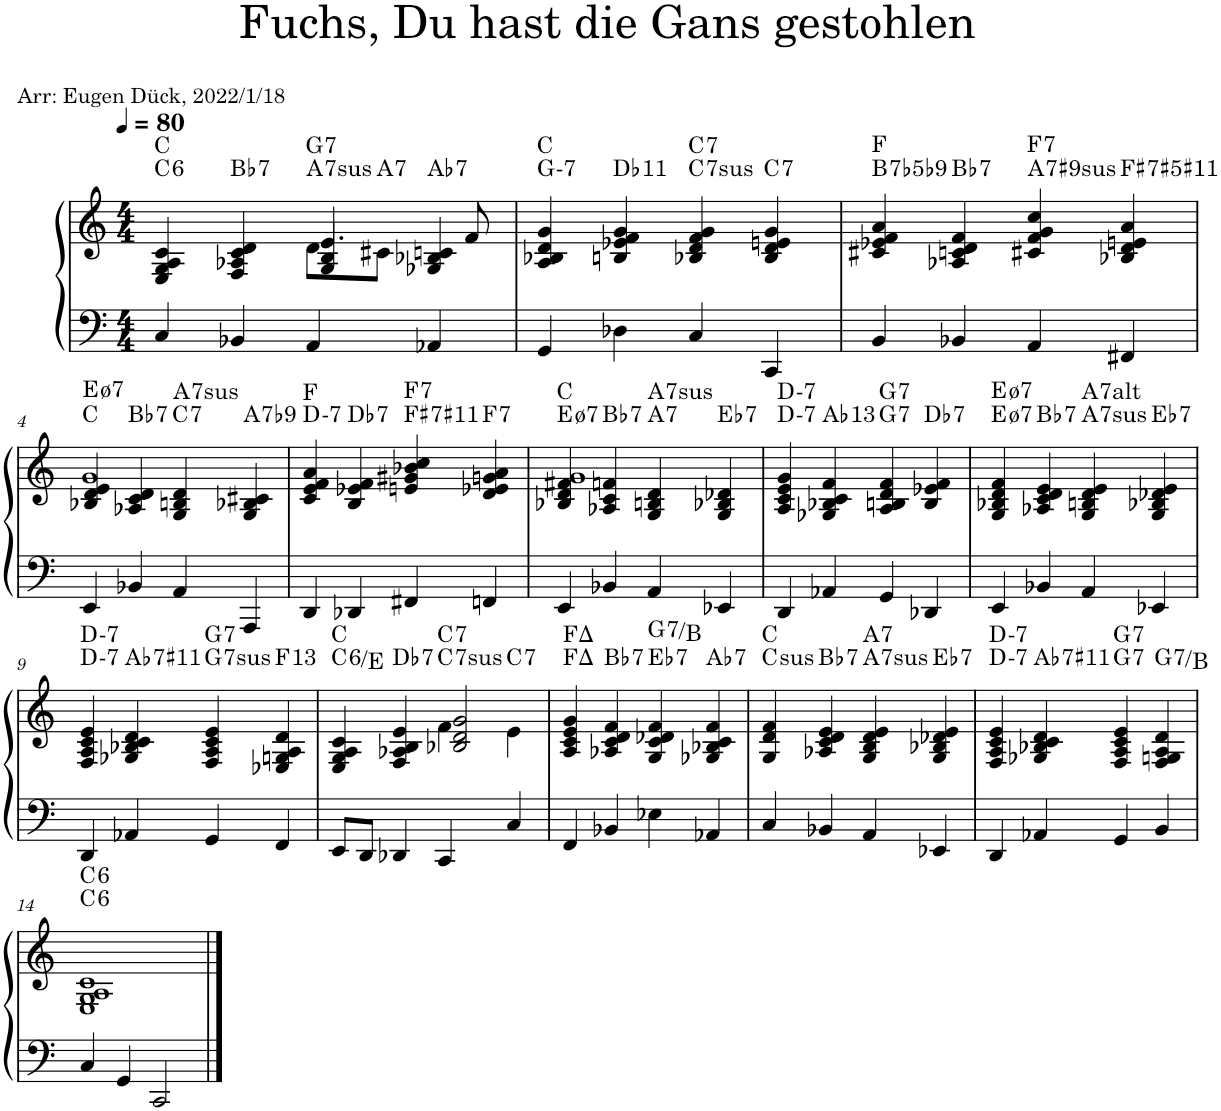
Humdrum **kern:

**kern	**kern	**harte
*part1	*part1	*part1
*staff2	*staff1	*
*I"Piano	*	*
*I'Pno.	*	*
*clefF4	*clefG2	*
*k[]	*k[]	*
*M4/4	*M4/4	*
*MM80	*MM80	*
=1	=1	=1
*	*^	*
*	*	*^	*
!	!	!	!	!LO:H:n=1:kt=6
4C/	4E/ 4G/ 4A/ 4c/	2ryy	2ryy	C:maj6 C:maj
!	!	!	!	!LO:H:kt=7
4BB-X/	4F/ 4A-X/ 4c/ 4d/	.	.	Bb:7
!	!	!	!	!LO:H:n=1:kt=7sus
!	!	!	!	!LO:H:n=2:kt=7
4AA/	4.e/	8d\L	4G/ 4B/	A:sus4(7) G:7
!	!	!	!	!LO:H:kt=7
.	.	8c#X\J	.	A:7
!	!	!	!	!LO:H:kt=7
4AA-X/	.	4ryy	4G-X/ 4B-X/ 4cn/	Ab:7
.	8f/	.	.	.
*	*v	*v	*v	*
=2	=2	=2
!	!	!LO:H:n=1:kt=7
4GG/	4A/ 4B-X/ 4d/ 4g/	G:min7 C:maj
!	!	!LO:H:kt=11
4D-X\	4Bn/ 4e-X/ 4f/ 4g/	Db:9(11)
!	!	!LO:H:n=1:kt=7sus
!	!	!LO:H:n=2:kt=7
4C/	4B-X/ 4d/ 4f/ 4g/	C:sus4(7) C:7
!	!	!LO:H:kt=7
4CC/	4B-/ 4d/ 4en/ 4g/	C:7
=3	=3	=3
!	!	!LO:H:n=1:kt=7
4BB/	4c#X/ 4e-X/ 4f/ 4a/	B:(3,b5,b7,b9) F:maj
!	!	!LO:H:kt=7
4BB-X/	4A-X/ 4cn/ 4d/ 4f/	Bb:7
!	!	!LO:H:n=1:kt=7sus
!	!	!LO:H:n=2:kt=7
4AA/	4c#X/ 4f/ 4g/ 4cc/	A:sus4(7,#9) F:7
!	!	!LO:H:kt=7
4FF#X/	4B-X/ 4d/ 4en/ 4a/	F#:(3,#5,b7,#11)
!!LO:LB:g=z
=4	=4	=4
*	*^	*
!	!	!	!LO:H:n=2:kt=7
4EE/	1g	4B-X/ 4d/ 4e/	C:maj E:hdim7
!	!	!	!LO:H:kt=7
4BB-X/	.	4A-X/ 4c/ 4d/	Bb:7
!	!	!	!LO:H:n=1:kt=7
!	!	!	!LO:H:n=2:kt=7sus
4AA/	.	4G/ 4Bn/ 4d/	C:7 A:sus4(7)
!	!	!	!LO:H:kt=7
4AAA/	.	4G/ 4B-X/ 4c#X/	A:7(b9)
=5	=5	=5	=5
!	!	!	!LO:H:n=1:kt=7
*	*v	*v	*
4DD/	4c/ 4e/ 4f/ 4a/	D:min7 F:maj
!	!	!LO:H:kt=7
4DD-X/	4B/ 4e-X/ 4f/	Db:7
!	!	!LO:H:n=1:kt=7
!	!	!LO:H:n=2:kt=7
4FF#X/	4en/ 4g#X/ 4b-X/ 4cc/	F#:7(#11) F:7
!	!	!LO:H:kt=7
4FFn/	4d/ 4e-X/ 4gn/ 4a/	F:7
=6	=6	=6
*	*^	*
!	!	!	!LO:H:n=1:kt=7
4EE/	1g	4B-X/ 4d/ 4f#X/	E:hdim7 C:maj
!	!	!	!LO:H:kt=7
4BB-X/	.	4A-X/ 4c/ 4fn/	Bb:7
!	!	!	!LO:H:n=1:kt=7
!	!	!	!LO:H:n=2:kt=7sus
4AA/	.	4G/ 4Bn/ 4d/	A:7 A:sus4(7)
!	!	!	!LO:H:kt=7
4EE-X/	.	4G/ 4B-X/ 4d-X/	Eb:7
=7	=7	=7	=7
!	!	!	!LO:H:n=1:kt=7
!	!	!	!LO:H:n=2:kt=7
*	*v	*v	*
4DD/	4A/ 4c/ 4e/ 4g/	D:min7 D:min7
!	!	!LO:H:kt=13
4AA-X/	4G-X/ 4B-X/ 4c/ 4f/	Ab:9(11,13)
!	!	!LO:H:n=1:kt=7
!	!	!LO:H:n=2:kt=7
4GG/	4A/ 4Bn/ 4d/ 4f/	G:7 G:7
!	!	!LO:H:kt=7
4DD-X/	4B/ 4e-X/ 4f/	Db:7
=8	=8	=8
!	!	!LO:H:n=1:kt=7
!	!	!LO:H:n=2:kt=7
4EE/	4G/ 4B-X/ 4d/ 4f/	E:hdim7 E:hdim7
!	!	!LO:H:kt=7
4BB-X/	4A-X/ 4c/ 4d/ 4e/	Bb:7
!	!	!LO:H:n=1:kt=7sus
!	!	!LO:H:n=2:kt=7
4AA/	4G/ 4Bn/ 4d/ 4e/	A:sus4(7) A:(3,b5,#5,b7,b9,#9)
!	!	!LO:H:kt=7
4EE-X/	4G/ 4B-X/ 4d-X/ 4e/	Eb:7
!!LO:LB:g=z
=9	=9	=9
!	!	!LO:H:n=1:kt=7
!	!	!LO:H:n=2:kt=7
4DD/	4F/ 4A/ 4c/ 4e/	D:min7 D:min7
!	!	!LO:H:kt=7
4AA-X/	4G-X/ 4B-X/ 4c/ 4d/	Ab:7(#11)
!	!	!LO:H:n=1:kt=7sus
!	!	!LO:H:n=2:kt=7
4GG/	4F/ 4A/ 4c/ 4e/	G:sus4(7) G:7
!	!	!LO:H:kt=13
4FF/	4E-X/ 4Gn/ 4A/ 4d/	F:9(11,13)
=10	=10	=10
*	*^	*
!	!	!	!LO:H:n=1:kt=6
8EE/L	4E/ 4G/ 4A/ 4c/	2ryy	C:maj6/3 C:maj
8DD/J	.	.	.
!	!	!	!LO:H:kt=7
4DD-X/	4F/ 4A-X/ 4B/ 4e/	.	Db:7
!	!	!	!LO:H:n=1:kt=7sus
!	!	!	!LO:H:n=2:kt=7
4CC/	2B-X/ 2d/ 2g/	4f\	C:sus4(7) C:7
!	!	!	!LO:H:kt=7
4C/	.	4e\	C:7
*	*v	*v	*
=11	=11	=11
4FF/	4A/ 4c/ 4e/ 4g/	F:maj F:maj
!	!	!LO:H:kt=7
4BB-X/	4A-X/ 4c/ 4d/ 4f/	Bb:7
!	!	!LO:H:n=1:kt=7
!	!	!LO:H:n=2:kt=7
4E-X\	4G/ 4c/ 4d-X/ 4f/	Eb:7 G:7/3
!	!	!LO:H:kt=7
4AA-X/	4G-X/ 4B-X/ 4c/ 4f/	Ab:7
=12	=12	=12
!	!	!LO:H:n=1:kt=sus
4C/	4G/ 4d/ 4f/	C:sus4 C:maj
!	!	!LO:H:kt=7
4BB-X/	4A-X/ 4c/ 4d/ 4e/	Bb:7
!	!	!LO:H:n=1:kt=7sus
!	!	!LO:H:n=2:kt=7
4AA/	4G/ 4B/ 4d/ 4e/	A:sus4(7) A:7
!	!	!LO:H:kt=7
4EE-X/	4G/ 4B-X/ 4d-X/ 4e/	Eb:7
=13	=13	=13
!	!	!LO:H:n=1:kt=7
!	!	!LO:H:n=2:kt=7
4DD/	4F/ 4A/ 4c/ 4e/	D:min7 D:min7
!	!	!LO:H:kt=7
4AA-X/	4G-X/ 4B-X/ 4c/ 4d/	Ab:7(#11)
!	!	!LO:H:n=1:kt=7
!	!	!LO:H:n=2:kt=7
4GG/	4F/ 4A/ 4c/ 4e/	G:7 G:7
!	!	!LO:H:kt=7
4BB/	4F/ 4Gn/ 4A/ 4d/	G:7/3
!!LO:LB:g=z
=14	=14	=14
!	!	!LO:H:n=1:kt=6
!	!	!LO:H:n=2:kt=6
4C/	1E 1G 1A 1c	C:maj6 C:maj6
4GG/	.	.
2CC/	.	.
==	==	==
*-	*-	*-
